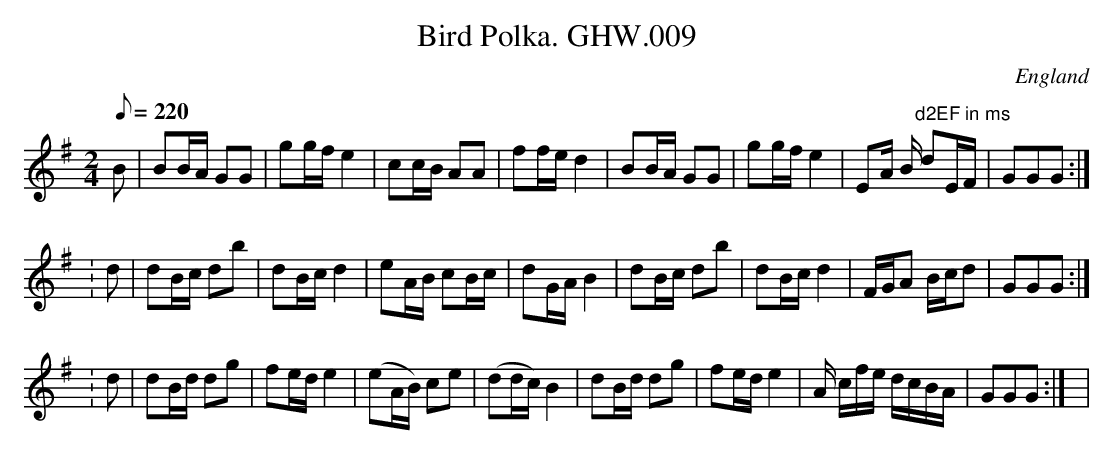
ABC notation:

X:1
T:Bird Polka. GHW.009
M:2/4
L:1/8
Q:220
O:England
K:G
B|BB/A/ GG|gg/f/ e2|cc/B/ AA|ff/e/ d2|BB/A/ GG|gg/f/ e2|EA/
2B/ "d2EF in ms"dE/F/|GGG:|!
:d|dB/c/ db|dB/c/ d2|eA/B/ cB/c/|dG/A/ B2|dB/c/ db|dB/c/ d2
|F/G/A B/c/d|GGG:|!
:d|dB/d/ dg|fe/d/e2|(eA/B/) ce|(dd/c/)B2|dB/d/ dg|fe/d/e2|A/
c/f/e/ d/c/B/A/|GGG:|
|
